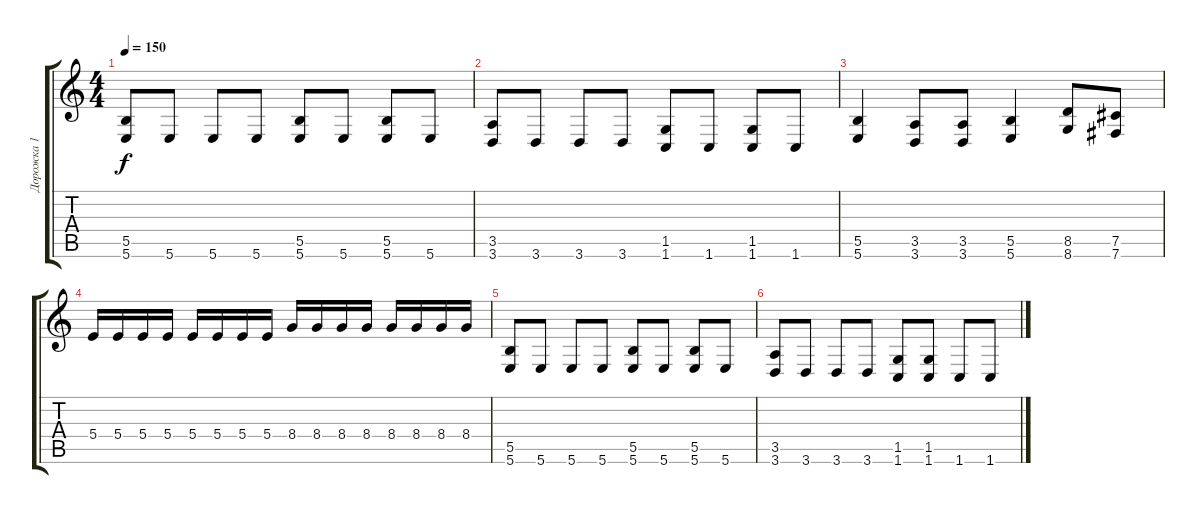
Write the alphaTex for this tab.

\track ("Дорожка 1" "Дорожка 1") {instrument distortionguitar}
\staff {score tabs}
\tuning (Db4 Ab3 E3 B2 Gb2 B1) {hide}
\ts (4 4)
\tempo 150
\clef g2
\ks c
(5.5 5.6).8{dy f} 5.6.8 5.6.8 5.6.8 (5.5 5.6).8 5.6.8 (5.5 5.6).8 5.6.8 |
(3.5 3.6).8 3.6.8 3.6.8 3.6.8 (1.5 1.6).8 1.6.8 (1.5 1.6).8 1.6.8 |
(5.5 5.6).4 (3.5 3.6).8 (3.5 3.6).8 (5.5 5.6).4 (8.5 8.6).8 (7.5 7.6).8 |
5.4.16 5.4.16 5.4.16 5.4.16 5.4.16 5.4.16 5.4.16 5.4.16 8.4.16 8.4.16 8.4.16 8.4.16 8.4.16 8.4.16 8.4.16 8.4.16 |
(5.5 5.6).8 5.6.8 5.6.8 5.6.8 (5.5 5.6).8 5.6.8 (5.5 5.6).8 5.6.8 |
(3.5 3.6).8 3.6.8 3.6.8 3.6.8 (1.5 1.6).8 (1.5 1.6).8 1.6.8 1.6.8
